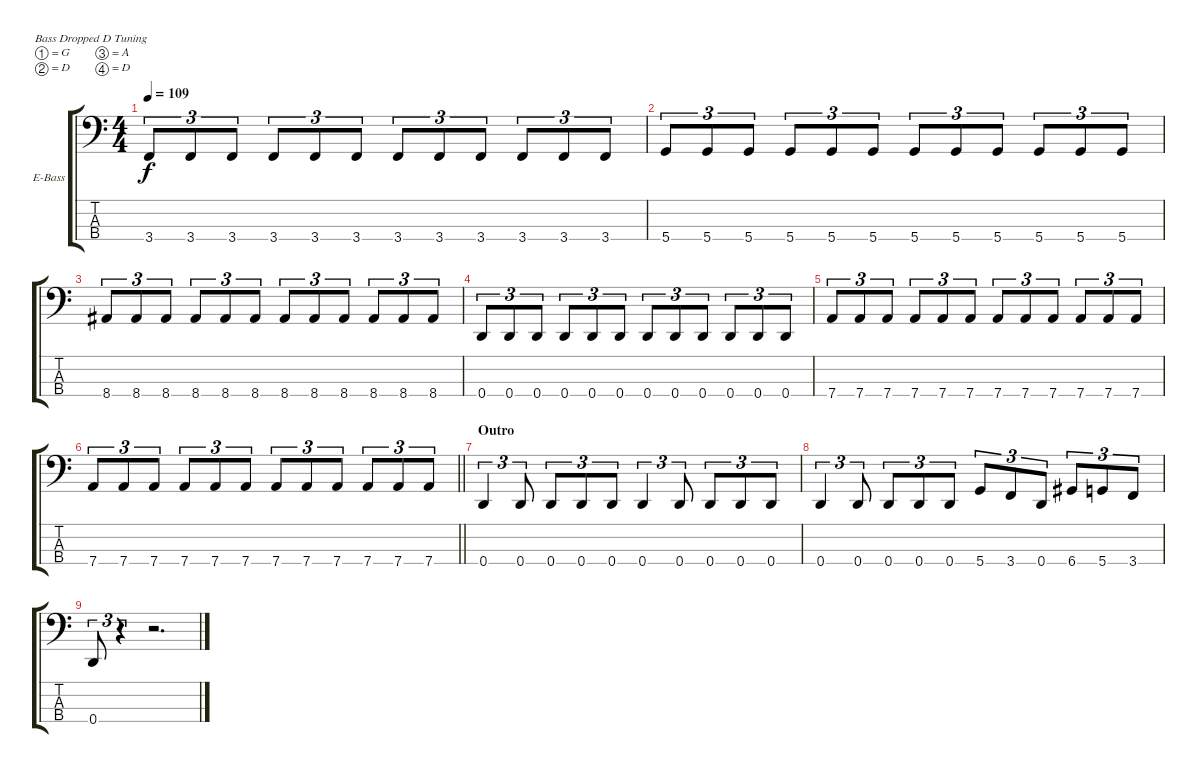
\bracketExtendMode groupsimilarinstruments
\firstSystemTrackNameOrientation horizontal
\otherSystemsTrackNameOrientation horizontal
\track ("Bass" "E-Bass") {instrument electricbassfinger}
\staff {score tabs}
\tuning (G2 D2 A1 D1)
\ts (4 4)
\tempo 109
\clef f4
\ks c
3.4.8{tu (3 2) dy f} 3.4.8{tu (3 2)} 3.4.8{tu (3 2)} 3.4.8{tu (3 2)} 3.4.8{tu (3 2)} 3.4.8{tu (3 2)} 3.4.8{tu (3 2)} 3.4.8{tu (3 2)} 3.4.8{tu (3 2)} 3.4.8{tu (3 2)} 3.4.8{tu (3 2)} 3.4.8{tu (3 2)} |
5.4.8{tu (3 2)} 5.4.8{tu (3 2)} 5.4.8{tu (3 2)} 5.4.8{tu (3 2)} 5.4.8{tu (3 2)} 5.4.8{tu (3 2)} 5.4.8{tu (3 2)} 5.4.8{tu (3 2)} 5.4.8{tu (3 2)} 5.4.8{tu (3 2)} 5.4.8{tu (3 2)} 5.4.8{tu (3 2)} |
8.4.8{tu (3 2)} 8.4.8{tu (3 2)} 8.4.8{tu (3 2)} 8.4.8{tu (3 2)} 8.4.8{tu (3 2)} 8.4.8{tu (3 2)} 8.4.8{tu (3 2)} 8.4.8{tu (3 2)} 8.4.8{tu (3 2)} 8.4.8{tu (3 2)} 8.4.8{tu (3 2)} 8.4.8{tu (3 2)} |
0.4.8{tu (3 2)} 0.4.8{tu (3 2)} 0.4.8{tu (3 2)} 0.4.8{tu (3 2)} 0.4.8{tu (3 2)} 0.4.8{tu (3 2)} 0.4.8{tu (3 2)} 0.4.8{tu (3 2)} 0.4.8{tu (3 2)} 0.4.8{tu (3 2)} 0.4.8{tu (3 2)} 0.4.8{tu (3 2)} |
7.4.8{tu (3 2)} 7.4.8{tu (3 2)} 7.4.8{tu (3 2)} 7.4.8{tu (3 2)} 7.4.8{tu (3 2)} 7.4.8{tu (3 2)} 7.4.8{tu (3 2)} 7.4.8{tu (3 2)} 7.4.8{tu (3 2)} 7.4.8{tu (3 2)} 7.4.8{tu (3 2)} 7.4.8{tu (3 2)} |
\barLineRight lightlight
7.4.8{tu (3 2)} 7.4.8{tu (3 2)} 7.4.8{tu (3 2)} 7.4.8{tu (3 2)} 7.4.8{tu (3 2)} 7.4.8{tu (3 2)} 7.4.8{tu (3 2)} 7.4.8{tu (3 2)} 7.4.8{tu (3 2)} 7.4.8{tu (3 2)} 7.4.8{tu (3 2)} 7.4.8{tu (3 2)} |
\section ("" "Outro")
0.4.4{tu (3 2)} 0.4.8{tu (3 2)} 0.4.8{tu (3 2)} 0.4.8{tu (3 2)} 0.4.8{tu (3 2)} 0.4.4{tu (3 2)} 0.4.8{tu (3 2)} 0.4.8{tu (3 2)} 0.4.8{tu (3 2)} 0.4.8{tu (3 2)} |
0.4.4{tu (3 2)} 0.4.8{tu (3 2)} 0.4.8{tu (3 2)} 0.4.8{tu (3 2)} 0.4.8{tu (3 2)} 5.4.8{tu (3 2)} 3.4.8{tu (3 2)} 0.4.8{tu (3 2)} 6.4.8{tu (3 2)} 5.4.8{tu (3 2)} 3.4.8{tu (3 2)} |
0.4.8{tu (3 2)} r.4{tu (3 2)} r.2{d}
